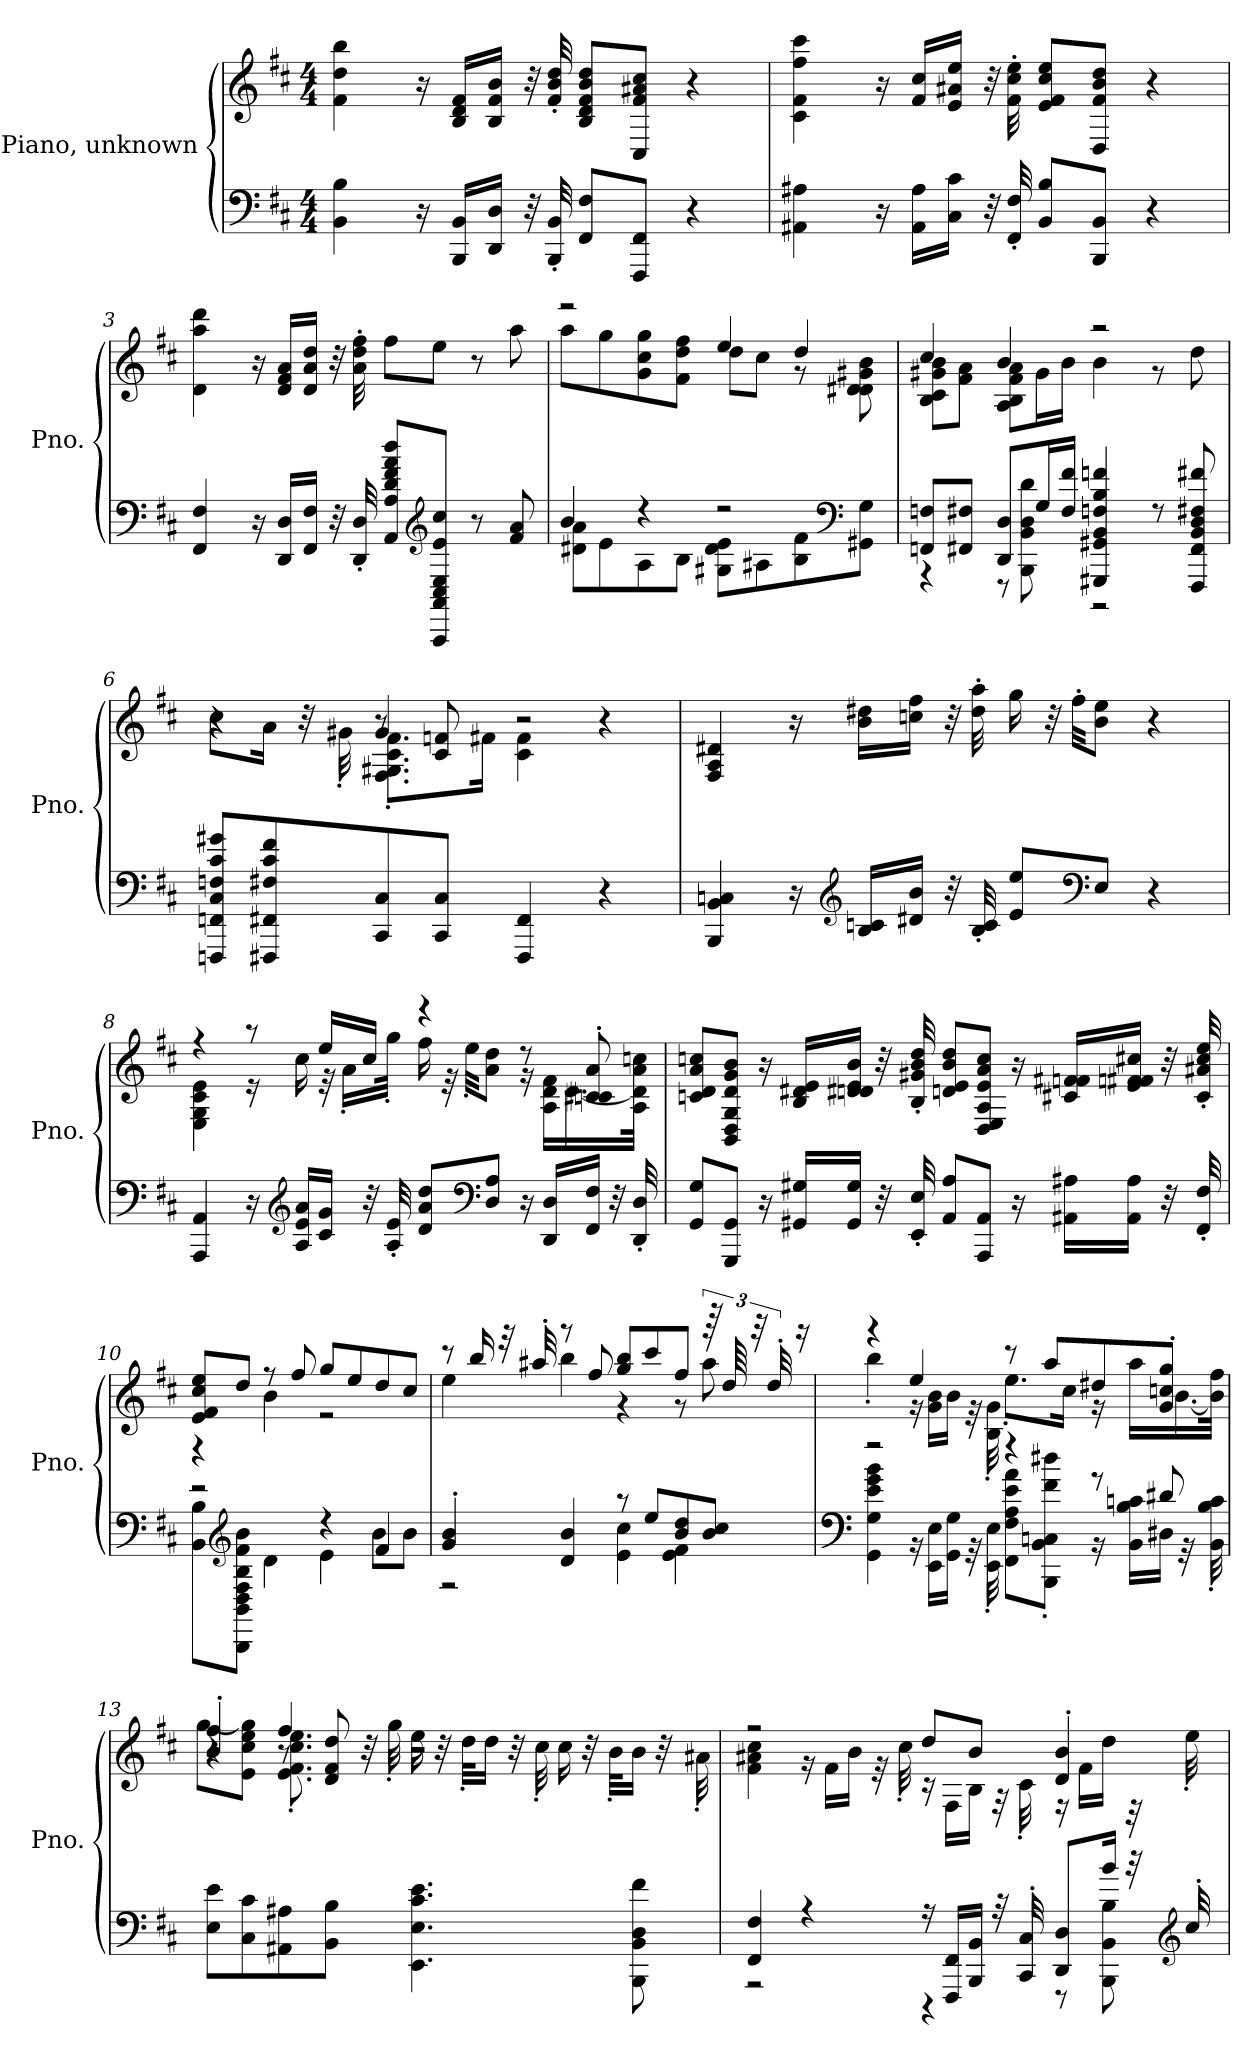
**kern	**kern
*part1	*part1
*staff2	*staff1
*I"Piano, unknown	*
*I'Pno.	*
*clefF4	*clefG2
*k[f#c#]	*k[f#c#]
*M4/4	*M4/4
*MM120	*MM120
=1	=1
4BB\ 4B\	4f#\ 4dd\ 4bb\
16r	16r
16BBB/ 16BB/LL	16B/ 16d/ 16f#/LL
16DD/ 16D/JJ	16B/ 16f#/ 16b/JJ
32r	32r
32BBB/' 32BB/'	32f#/' 32b/' 32dd/'
8FF#/ 8F#/L	8B/ 8d/ 8f#/ 8b/ 8dd/L
8FFF#/ 8FF#/J	8C#/ 8f#/ 8a#X/ 8cc#/J
4r	4r
=2	=2
4AA#X\ 4A#X\	4c#\ 4f#\ 4ff#\ 4ccc#\
16r	16r
16AA#\ 16A#\LL	16f#/ 16cc#/LL
16C#\ 16c#\JJ	16e/ 16a#X/ 16ee/JJ
32r	32r
32FF#/' 32F#/'	32f#\' 32cc#\' 32ee\'
8BB/ 8B/L	8e/ 8f#/ 8cc#/ 8ee/L
8BBB/ 8BB/J	8D/ 8f#/ 8b/ 8dd/J
4r	4r
=3	=3
4FF#/ 4F#/	4d\ 4aa\ 4ddd\
16r	16r
16DD/ 16D/LL	16d/ 16f#/ 16a/LL
16FF#/ 16F#/JJ	16d/ 16a/ 16dd/JJ
32r	32r
32DD/' 32D/'	32a\' 32dd\' 32ff#\'
8AA/ 8A/ 8d/ 8f#/ 8a/ 8dd/L	8ff#\L
*clefG2	*
8AAA/ 8AA/ 8C#/ 8E/ 8e/ 8cc#/J	8ee\J
8r	8r
8f#/ 8a/	8aa\
!!LO:LB:g=z
=4	=4
*^	*^
4b/	8d#X\ 8a\L	2r	8aa\L
.	8e\	.	8gg\
4r	8A\	.	8g\ 8cc#\ 8gg\
.	8B\J	.	8f#\ 8dd\ 8ff#\J
2r	8G#X\ 8d#\ 8e\L	4ee/	8dd\L
.	8A#X\	.	8cc#\J
.	8B\ 8f#\	4dd/	8r
*clefF4	*	*	*
.	8GG#X\ 8G#\J	.	8d\ 8d#X\ 8g#X\ 8b\
=5	=5	=5	=5
8FFn/ 8Fn/L	4r	4cc#/	8B\ 8c#\ 8g#X\ 8b\L
8FF#X/ 8F#X/J	.	.	8f#\ 8a\J
8DD/ 8D/L	8r	4b/	8A\ 8B\ 8f#\ 8a\L
16G/L	8BBB\ 8BB\ 8D\ 8d\	.	16g#\L
16F#/ 16f#/JJ	.	.	16b\JJ
4GGG#X/ 4GG#X/ 4BB/ 4Fn/ 4B/ 4fn/	2r	2r	4b\
8r	.	.	8r
8FFF#/ 8FF#/ 8BB/ 8D/ 8F#X/ 8f#X/	.	.	8dd\
*v	*v	*	*
!!LO:LB:g=z
=6	=6	=6
*	*	*^
8FFFn/ 8FFn/ 8C#/ 8Fn/ 8c#/ 8g#X/L	4r	8cc#\L	4r
8FFF#X/ 8FF#X/ 8F#X/ 8c#/ 8f#/	.	16a\Jk	.
.	.	32r	.
.	.	32g#X'\	.
8CC#/ 8C#/	4g#/	8.F#\' 8.G#X\' 8.c#\' 8.f#\'L	8r
8CC#/ 8C#/J	.	.	8c#/ 8fn/
.	.	16f#X\Jk	.
4FFF#/ 4FF#/	2r	4c#\ 4f#\	2r
4r	.	4r	.
*	*v	*v	*v
=7	=7
4BBB/ 4BB/ 4Cn/	4F#/ 4A/ 4d#X/
16r	16r
*clefG2	*
16B/ 16cn/LL	16b\ 16dd#X\LL
16d#X/ 16b/JJ	16ccn\ 16ff#\JJ
32r	32r
32B/' 32c/'	32dd#\' 32aa\'
8e/ 8ee/L	16gg\
.	32r
.	32ff#'\KKL
*clefF4	*
8E/J	8b\ 8ee\J
4r	4r
!!LO:LB:g=z
=8	=8
*	*^
4AAA/ 4AA/	4r	4E\ 4G\ 4c#\ 4e\
16r	8r	16r
*clefG2	*	*
16A/ 16e/ 16a/LL	.	16cc#\
16c#/ 16g/JJ	16ee/LL	32r
.	.	16a'\LL
32r	16cc#/JJ	.
32A/' 32e/'	.	32gg'\JJk
8d/ 8a/ 8dd/L	4r	16ff#\
.	.	32r
.	.	32ee'\KKL
*clefF4	*	*
8D/ 8A/J	.	8a\ 8dd\J
16r	8r	16r
16DD/ 16D/LL	.	16A\ 16d\ 16f#\LL
16FF#/ 16F#/JJ	8cn/' 8c#X/' 8a/'	[16.d\
32r	.	.
32DD/' 32D/'	.	32A\ 32d\] 32a\ 32ccn\JJk
*	*v	*v
!!LO:LB:g=z
=9	=9
8GG/ 8G/L	8cn/ 8d/ 8a/ 8ccn/L
8GGG/ 8GG/J	8BB/ 8D/ 8G/ 8d/ 8g/ 8b/J
16r	16r
16GG#X/ 16G#X/LL	16B/ 16d#X/ 16e/LL
16GG#/ 16G#/JJ	16dn/ 16d#X/ 16e/ 16b/JJ
32r	32r
32EE/' 32E/'	32B/' 32g#X/' 32b/' 32dd/'
8AA/ 8A/L	8dn/ 8e/ 8b/ 8dd/L
8AAA/ 8AA/J	8D/ 8E/ 8A/ 8e/ 8a/ 8cc/J
16r	16r
16AA#X\ 16A#X\LL	16c#X/ 16fn/ 16f#X/LL
16AA#\ 16A#\JJ	16e/ 16fn/ 16f#X/ 16cc#X/JJ
32r	32r
32FF#/' 32F#/'	32c#/' 32a#X/' 32cc#/' 32ee/'
=10	=10
*^	*^
2r	8BB\ 8B\L	8e/ 8f#/ 8cc#/ 8ee/L	4r
*clefG2	*	*	*
.	8BBB\ 8BB\ 8D\ 8F#\ 8B\ 8f#\ 8b\J	8dd/J	.
.	4d\	8r	4b\
.	.	8ff#/	.
4r	4e\	8gg/L	2r
.	.	8ee/	.
4f#/	8b\L	8dd/	.
.	8b\J	8cc#/J	.
!!LO:LB:g=z	!!
=11	=11	=11	=11
4g/' 4b/'	2r	8r	4ee\
.	.	16bb/	.
.	.	32r	.
.	.	32aa#X'/	.
4d/ 4b/	.	8r	4bb\
.	.	8ff#/	.
8r	4e\ 4cc#\	8gg/ 8bb/L	4r
8ee/L	.	8ccc#/	.
8b/ 8dd/	4e\ 4f#\	8ff#/J	8r
8b/ 8cc#/J	.	96r	8aa#\
.	.	96dd/	.
.	.	48r	.
.	.	48dd'/	.
.	.	16r	.
=12	=12	=12	=12
*clefF4	*	*	*
2r	4GG\ 4G\ 4e\ 4g\ 4b\	4r	4bb'\
.	16r	4ee/	16r
.	16EE\ 16E\LL	.	16g\ 16b\LL
.	16GG\ 16G\JJ	.	16b\JJ
.	32r	.	32r
.	32EE\' 32E\'	.	32B\' 32g\'
4r	8FF#\ 8F#\ 8A\ 8e\ 8a\L	8r	8.ee'\L
.	8BBB\' 8BB\' 8Cn\' 8f#\' 8dd#X\'J	8aa/L	.
.	.	.	16cc#\Jk
8r	16r	8dd#X/	16r
.	16BB\ 16B\ 16cn\LL	.	16aa\LL
8d#X/	16D#X\JJ	8g/' 8ccn/' 8gg/'J	[16.b\
.	32r	.	.
.	32BB\' 32B\' 32c\'	.	32b\] 32ff#\JJk
*v	*v	*	*
!!LO:PB:g=z
=13	=13	=13
*	*	*^
8E\ 8e\L	4b/' 4ff#/'	[8gg\L	4r
8C#\ 8c#\	.	8e\ 8cc#\ 8ee\ 8gg\]J	.
8AA#X\ 8A#X\	4ff#/	8.e\' 8.f#\' 8.cc#\' 8.ee\'	8r
8BB\ 8B\J	.	.	8d/ 8f#/ 8dd/
.	.	32r	.
.	.	32gg'\	.
4.EE\ 4.E\ 4.c#\ 4.e\	2r	16ee\	2r
.	.	32r	.
.	.	32dd'\KLL	.
.	.	16dd\JJ	.
.	.	32r	.
.	.	32cc#'\	.
.	.	16cc#\	.
.	.	32r	.
.	.	32b'\KLL	.
8BBB\ 8BB\ 8D\ 8f#\	.	16b\JJ	.
.	.	32r	.
.	.	32a#X'\	.
*	*	*v	*v
=14	=14	=14
*^	*	*
4FF#/ 4F#/	2r	2r	4f#\ 4a#X\ 4cc#\
4r	.	.	16r
.	.	.	16f#\LL
.	.	.	16b\JJ
.	.	.	32r
.	.	.	32cc#'\
16r	4r	8dd/L	16r
16FFF#/ 16FF#/LL	.	.	16F#\LL
16BBB/ 16BB/JJ	.	8b/J	16B\JJ
32r	.	.	32r
32CC#/' 32C#/'	.	.	32c#'\
8DD/ 8D/L	8r	4d/' 4b/'	16r
.	.	.	16f#\LL
16b/Jk	8BBB\ 8BB\ 8B\	.	16dd\JJ
32r	.	.	32r
*clefG2	*	*	*
32cc#'/	.	.	32ee'\
*v	*v	*	*
*	*v	*v
=	=
*-	*-
